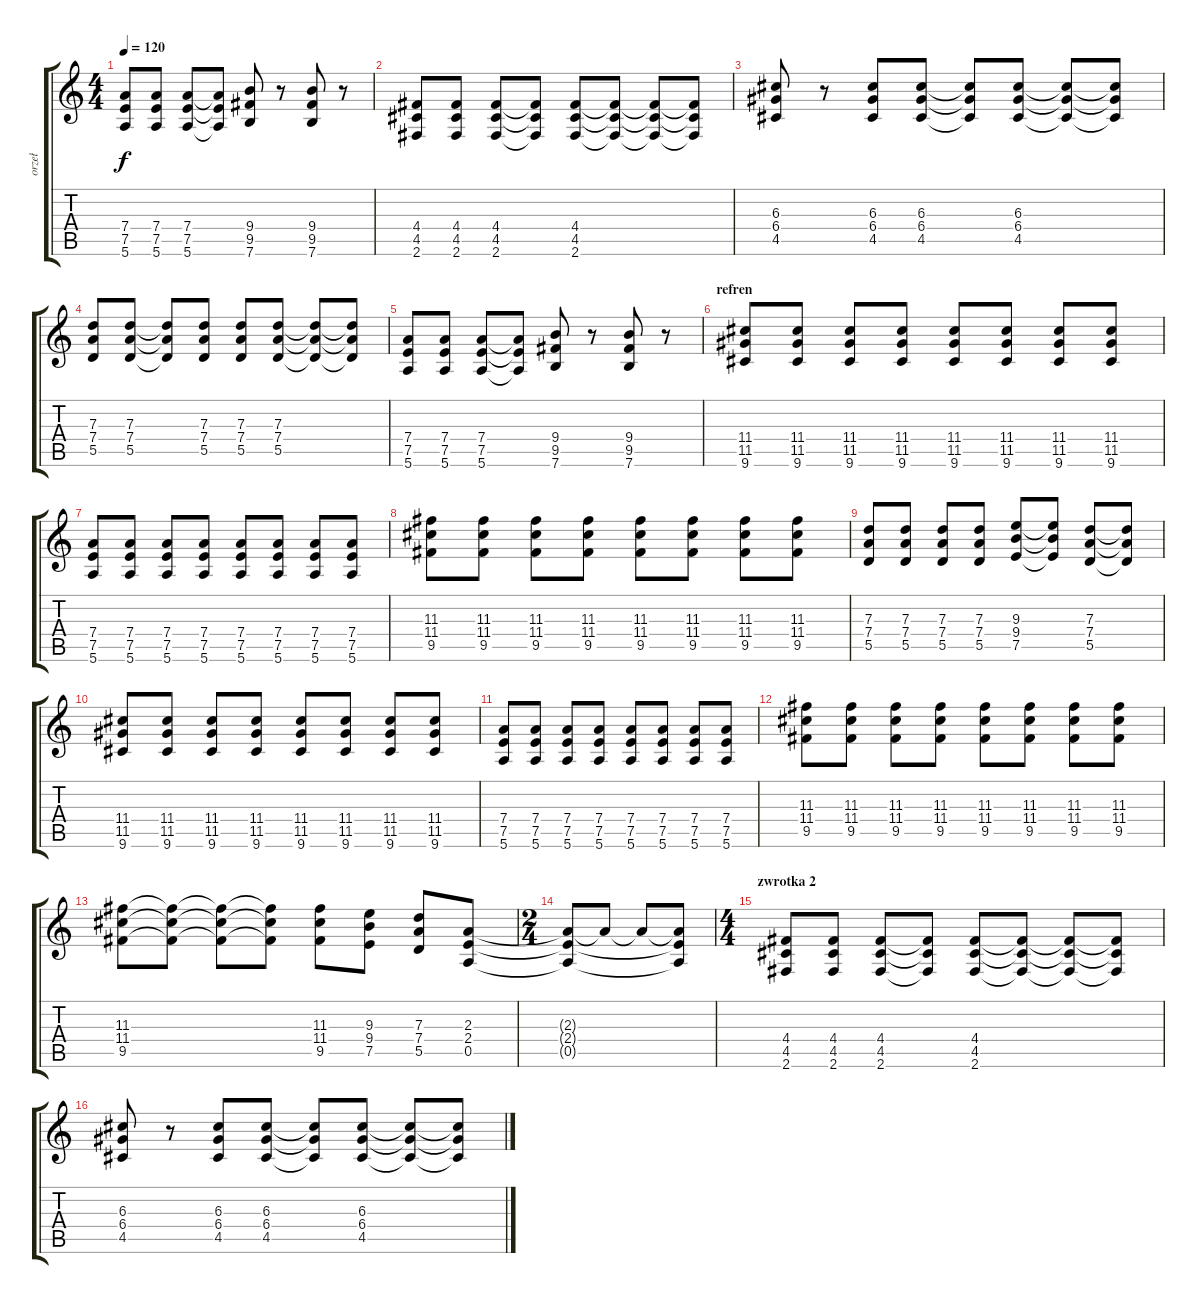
\track ("orzeł" "orzeł") {instrument acousticguitarnylon}
\staff {score tabs}
\tuning (E4 B3 G3 D3 A2 E2) {hide}
\ts (4 4)
\tempo 120
\clef g2
\ks c
(7.4 7.5 5.6).8{dy f} (7.4 7.5 5.6).8 (7.4 7.5 5.6).8 (7.4{t} 7.5{t} 5.6{t}).8 (9.4 9.5 7.6).8 r.8 (9.4 9.5 7.6).8 r.8 |
(4.4 4.5 2.6).8 (4.4 4.5 2.6).8 (4.4 4.5 2.6).8 (4.4{t} 4.5{t} 2.6{t}).8 (4.4 4.5 2.6).8 (4.4{t} 4.5{t} 2.6{t}).8 (4.4{t} 4.5{t} 2.6{t}).8 (4.4{t} 4.5{t} 2.6{t}).8 |
(6.3 6.4 4.5).8 r.8 (6.3 6.4 4.5).8 (6.3 6.4 4.5).8 (6.3{t} 6.4{t} 4.5{t}).8 (6.3 6.4 4.5).8 (6.3{t} 6.4{t} 4.5{t}).8 (6.3{t} 6.4{t} 4.5{t}).8 |
(7.3 7.4 5.5).8 (7.3 7.4 5.5).8 (7.3{t} 7.4{t} 5.5{t}).8 (7.3 7.4 5.5).8 (7.3 7.4 5.5).8 (7.3 7.4 5.5).8 (7.3{t} 7.4{t} 5.5{t}).8 (7.3{t} 7.4{t} 5.5{t}).8 |
(7.4 7.5 5.6).8 (7.4 7.5 5.6).8 (7.4 7.5 5.6).8 (7.4{t} 7.5{t} 5.6{t}).8 (9.4 9.5 7.6).8 r.8 (9.4 9.5 7.6).8 r.8 |
\section ("" "refren")
(11.4 11.5 9.6).8 (11.4 11.5 9.6).8 (11.4 11.5 9.6).8 (11.4 11.5 9.6).8 (11.4 11.5 9.6).8 (11.4 11.5 9.6).8 (11.4 11.5 9.6).8 (11.4 11.5 9.6).8 |
(7.4 7.5 5.6).8 (7.4 7.5 5.6).8 (7.4 7.5 5.6).8 (7.4 7.5 5.6).8 (7.4 7.5 5.6).8 (7.4 7.5 5.6).8 (7.4 7.5 5.6).8 (7.4 7.5 5.6).8 |
(11.3 11.4 9.5).8 (11.3 11.4 9.5).8 (11.3 11.4 9.5).8 (11.3 11.4 9.5).8 (11.3 11.4 9.5).8 (11.3 11.4 9.5).8 (11.3 11.4 9.5).8 (11.3 11.4 9.5).8 |
(7.3 7.4 5.5).8 (7.3 7.4 5.5).8 (7.3 7.4 5.5).8 (7.3 7.4 5.5).8 (9.3 9.4 7.5).8 (9.3{t} 9.4{t} 7.5{t}).8 (7.3 7.4 5.5).8 (7.3{t} 7.4{t} 5.5{t}).8 |
(11.4 11.5 9.6).8 (11.4 11.5 9.6).8 (11.4 11.5 9.6).8 (11.4 11.5 9.6).8 (11.4 11.5 9.6).8 (11.4 11.5 9.6).8 (11.4 11.5 9.6).8 (11.4 11.5 9.6).8 |
(7.4 7.5 5.6).8 (7.4 7.5 5.6).8 (7.4 7.5 5.6).8 (7.4 7.5 5.6).8 (7.4 7.5 5.6).8 (7.4 7.5 5.6).8 (7.4 7.5 5.6).8 (7.4 7.5 5.6).8 |
(11.3 11.4 9.5).8 (11.3 11.4 9.5).8 (11.3 11.4 9.5).8 (11.3 11.4 9.5).8 (11.3 11.4 9.5).8 (11.3 11.4 9.5).8 (11.3 11.4 9.5).8 (11.3 11.4 9.5).8 |
(11.3 11.4 9.5).8 (11.3{t} 11.4{t} 9.5{t}).8 (11.3{t} 11.4{t} 9.5{t}).8 (11.3{t} 11.4{t} 9.5{t}).8 (11.3 11.4 9.5).8 (9.3 9.4 7.5).8 (7.3 7.4 5.5).8 (2.3 2.4 0.5).8 |
\ts (2 4)
(2.3{t} 2.4{t} 0.5{t}).8 2.3{t}.8 2.3{t}.8 (2.3{t} 2.4{t} 0.5{t}).8 |
\ts (4 4)
\section ("" "zwrotka 2")
(4.4 4.5 2.6).8 (4.4 4.5 2.6).8 (4.4 4.5 2.6).8 (4.4{t} 4.5{t} 2.6{t}).8 (4.4 4.5 2.6).8 (4.4{t} 4.5{t} 2.6{t}).8 (4.4{t} 4.5{t} 2.6{t}).8 (4.4{t} 4.5{t} 2.6{t}).8 |
(6.3 6.4 4.5).8 r.8 (6.3 6.4 4.5).8 (6.3 6.4 4.5).8 (6.3{t} 6.4{t} 4.5{t}).8 (6.3 6.4 4.5).8 (6.3{t} 6.4{t} 4.5{t}).8 (6.3{t} 6.4{t} 4.5{t}).8
